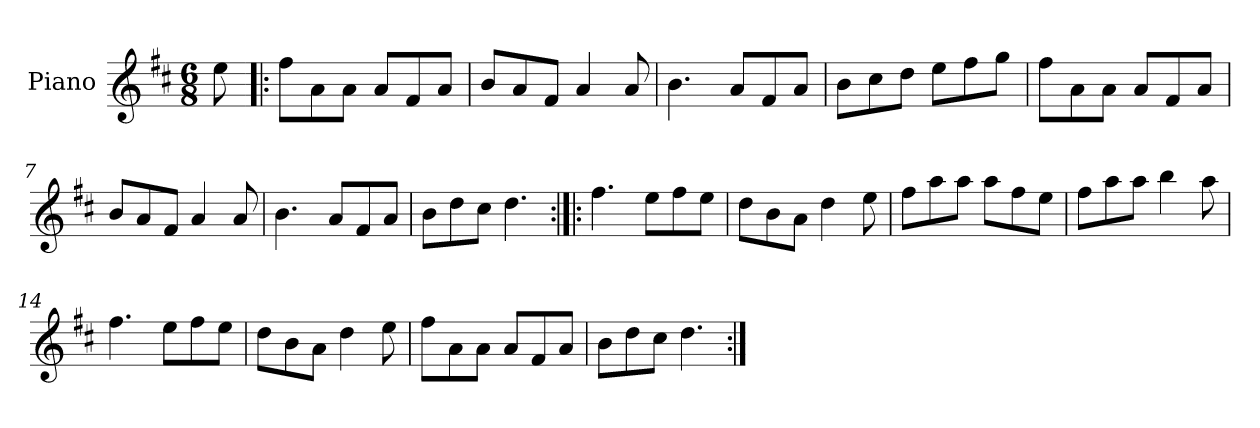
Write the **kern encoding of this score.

**kern
*part1
*staff1
*I"Piano
*I'Pno
*clefG2
*k[f#c#]
*D:
*M6/8
=1
8ee\
=2!|:
8ff#\L
8a\
8a\J
8a/L
8f#/
8a/J
=3
8b/L
8a/
8f#/J
4a/
8a/
=4
4.b\
8a/L
8f#/
8a/J
=5
8b\L
8cc#\
8dd\J
8ee\L
8ff#\
8gg\J
=6
8ff#\L
8a\
8a\J
8a/L
8f#/
8a/J
!!LO:LB:g=z
=7
8b/L
8a/
8f#/J
4a/
8a/
=8
4.b\
8a/L
8f#/
8a/J
=9
8b\L
8dd\
8cc#\J
4.dd\
=10:|!|:
4.ff#\
8ee\L
8ff#\
8ee\J
=11
8dd\L
8b\
8a\J
4dd\
8ee\
=12
8ff#\L
8aa\
8aa\J
8aa\L
8ff#\
8ee\J
!!LO:LB:g=z
=13
8ff#\L
8aa\
8aa\J
4bb\
8aa\
=14
4.ff#\
8ee\L
8ff#\
8ee\J
=15
8dd\L
8b\
8a\J
4dd\
8ee\
=16
8ff#\L
8a\
8a\J
8a/L
8f#/
8a/J
=17
8b\L
8dd\
8cc#\J
4.dd\
=:|!
*-
